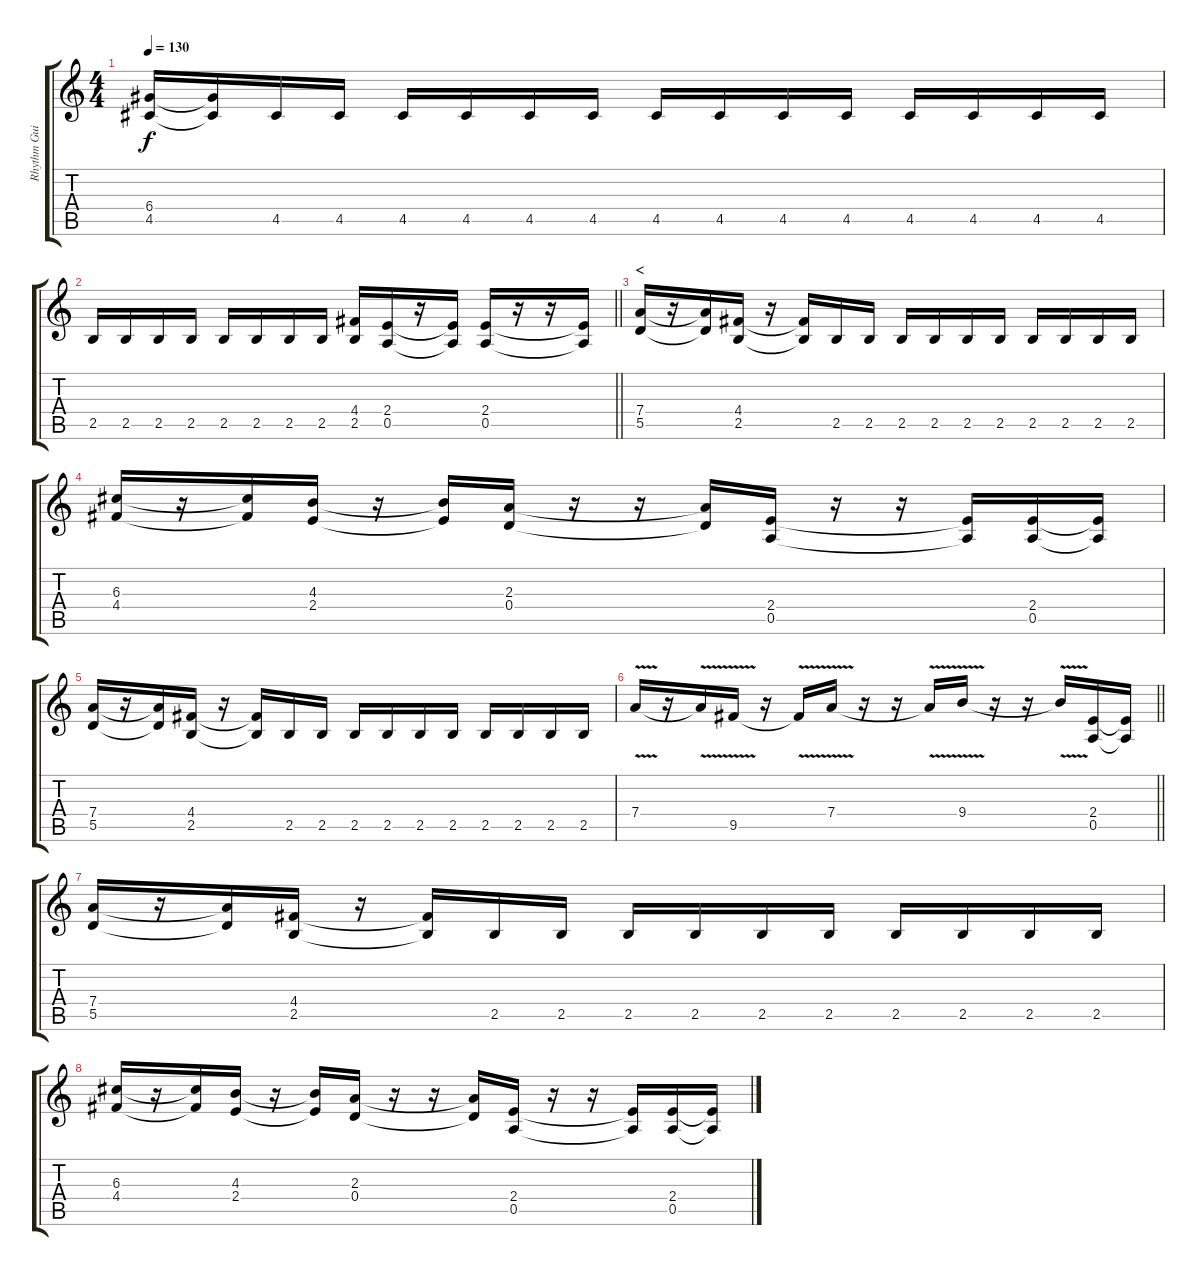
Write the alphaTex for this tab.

\track ("Rhythm Guitar" "Rhythm Gui") {instrument distortionguitar}
\staff {score tabs}
\tuning (E4 B3 G3 D3 A2 E2) {hide}
\ts (4 4)
\tempo 130
\clef g2
\ks c
(6.4 4.5).16{dy f} (6.4{t} 4.5{t}).16 4.5.16 4.5.16 4.5.16 4.5.16 4.5.16 4.5.16 4.5.16 4.5.16 4.5.16 4.5.16 4.5.16 4.5.16 4.5.16 4.5.16 |
\barLineRight lightlight
2.5.16 2.5.16 2.5.16 2.5.16 2.5.16 2.5.16 2.5.16 2.5.16 (4.4 2.5).16 (2.4 0.5).16 r.16 (2.4{t} 0.5{t}).16 (2.4 0.5).16 r.16 r.16 (2.4{t} 0.5{t}).16 |
\section ("" "<")
(7.4 5.5).16 r.16 (7.4{t} 5.5{t}).16 (4.4 2.5).16 r.16 (4.4{t} 2.5{t}).16 2.5.16 2.5.16 2.5.16 2.5.16 2.5.16 2.5.16 2.5.16 2.5.16 2.5.16 2.5.16 |
(6.3 4.4).16 r.16 (6.3{t} 4.4{t}).16 (4.3 2.4).16 r.16 (4.3{t} 2.4{t}).16 (2.3 0.4).16 r.16 r.16 (2.3{t} 0.4{t}).16 (2.4 0.5).16 r.16 r.16 (2.4{t} 0.5{t}).16 (2.4 0.5).16 (2.4{t} 0.5{t}).16 |
(7.4 5.5).16 r.16 (7.4{t} 5.5{t}).16 (4.4 2.5).16 r.16 (4.4{t} 2.5{t}).16 2.5.16 2.5.16 2.5.16 2.5.16 2.5.16 2.5.16 2.5.16 2.5.16 2.5.16 2.5.16 |
\barLineRight lightlight
7.4{v}.16 r.16 7.4{t}.16 9.5{v}.16 r.16 9.5{t}.16 7.4{v}.16 r.16 r.16 7.4{t}.16 9.4{v}.16 r.16 r.16 9.4{t}.16 (2.4 0.5).16 (2.4{t} 0.5{t}).16 |
(7.4 5.5).16 r.16 (7.4{t} 5.5{t}).16 (4.4 2.5).16 r.16 (4.4{t} 2.5{t}).16 2.5.16 2.5.16 2.5.16 2.5.16 2.5.16 2.5.16 2.5.16 2.5.16 2.5.16 2.5.16 |
(6.3 4.4).16 r.16 (6.3{t} 4.4{t}).16 (4.3 2.4).16 r.16 (4.3{t} 2.4{t}).16 (2.3 0.4).16 r.16 r.16 (2.3{t} 0.4{t}).16 (2.4 0.5).16 r.16 r.16 (2.4{t} 0.5{t}).16 (2.4 0.5).16 (2.4{t} 0.5{t}).16
